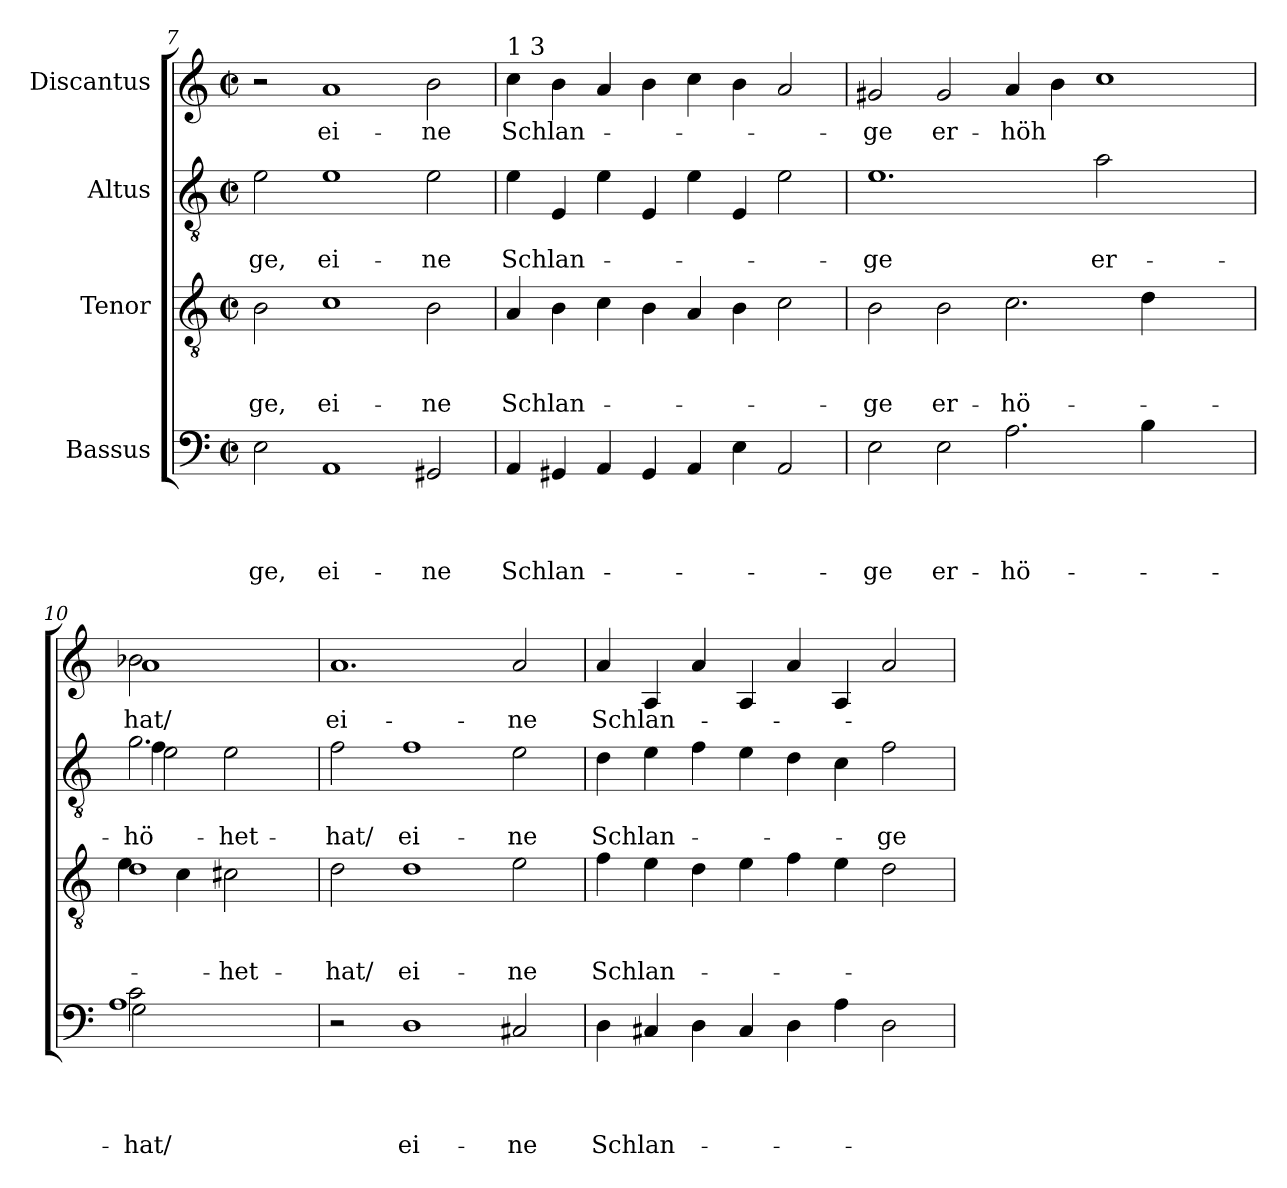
**kern	**text	**text	**text	**text	**kern	**text	**text	**text	**kern	**text	**text	**kern	**text
*part4	*part4	*part4	*part4	*part4	*part3	*part3	*part3	*part3	*part2	*part2	*part2	*part1	*part1
*staff4	*staff4	*staff4	*staff4	*staff4	*staff3	*staff3	*staff3	*staff3	*staff2	*staff2	*staff2	*staff1	*staff1
*I"Bassus	*	*	*	*	*I"Tenor	*	*	*	*I"Altus	*	*	*I"Discantus	*
*clefF4	*	*	*	*	*clefGv2	*	*	*	*clefGv2	*	*	*clefG2	*
*k[]	*	*	*	*	*k[]	*	*	*	*k[]	*	*	*k[]	*
*C:	*	*	*	*	*C:	*	*	*	*C:	*	*	*C:	*
*M2/2	*	*	*	*	*M2/2	*	*	*	*M2/2	*	*	*M2/2	*
*met(c|)	*	*	*	*	*met(c|)	*	*	*	*met(c|)	*	*	*met(c|)	*
=7	=7	=7	=7	=7	=7	=7	=7	=7	=7	=7	=7	=7	=7
!	!	!	!	!LO:LY:b	!	!	!	!LO:LY:b	!	!	!LO:LY:b	!	!
2E\	.	.	.	-ge,	2B\	.	.	-ge,	2e\	.	-ge,	2r	.
!	!	!	!	!LO:LY:b	!	!	!	!LO:LY:b	!	!	!LO:LY:b	!	!LO:LY:b
1AA	.	.	.	ei-	1c	.	.	ei-	1e	.	ei-	1a	ei-
!	!	!	!	!LO:LY:b	!	!	!	!LO:LY:b	!	!	!LO:LY:b	!	!LO:LY:b
2GG#X/	.	.	.	-ne	2B\	.	.	-ne	2e\	.	-ne	2b\	-ne
!!LO:LB:g=z
=8	=8	=8	=8	=8	=8	=8	=8	=8	=8	=8	=8	=8	=8
!	!	!	!	!	!	!	!	!	!	!	!	!LO:TX:a:t=1 3	!
!	!	!	!	!LO:LY:b	!	!	!	!LO:LY:b	!	!	!LO:LY:b	!	!LO:LY:b
4AA/	.	.	.	Schlan-	4A/	.	.	Schlan-	4e\	.	Schlan-	4cc\	Schlan-
4GG#X/	.	.	.	.	4B\	.	.	.	4E/	.	.	4b\	.
4AA/	.	.	.	.	4c\	.	.	.	4e\	.	.	4a/	.
4GG#/	.	.	.	.	4B\	.	.	.	4E/	.	.	4b\	.
4AA/	.	.	.	.	4A/	.	.	.	4e\	.	.	4cc\	.
4E\	.	.	.	.	4B\	.	.	.	4E/	.	.	4b\	.
2AA/	.	.	.	.	2c\	.	.	.	2e\	.	.	2a/	.
=9	=9	=9	=9	=9	=9	=9	=9	=9	=9	=9	=9	=9	=9
!	!	!	!	!LO:LY:b	!	!	!	!LO:LY:b	!	!	!LO:LY:b	!	!LO:LY:b
2E\	.	.	.	-ge	2B\	.	.	-ge	1.e	.	-ge	2g#X/	-ge
!	!	!	!	!LO:LY:b	!	!	!	!LO:LY:b	!	!	!	!	!LO:LY:b
2E\	.	.	.	er-	2B\	.	.	er-	.	.	.	2g#/	er-
!	!	!	!	!LO:LY:b	!	!	!	!LO:LY:b	!	!	!	!	!LO:LY:b
2.A\	.	.	.	-hö-	2.c\	.	.	-hö-	.	.	.	4a/	-höh
.	.	.	.	.	.	.	.	.	.	.	.	4b\	.
!	!	!	!	!	!	!	!	!	!	!	!LO:LY:b	!	!
.	.	.	.	.	.	.	.	.	2a\	.	er-	1cc	.
4B\	.	.	.	.	4d\	.	.	.	.	.	.	.	.
2ryy	.	.	.	.	2ryy	.	.	.	2ryy	.	.	.	.
=10	=10	=10	=10	=10	=10	=10	=10	=10	=10	=10	=10	=10	=10
*^	*	*	*	*	*	*	*	*	*	*	*	*	*
!	!	!	!	!	!LO:LY:b	!	!	!	!	!	!	!	!	!
*	*^	*	*	*	*	*	*	*	*	*	*	*	*	*
!	!	!	!	!	!	!LO:LY:b	!	!	!	!	!	!	!LO:LY:b	!	!LO:LY:b
*	*	*	*	*	*	*	*^	*	*	*	*^	*	*	*^	*
*	*	*	*	*	*	*	*	*	*	*	*	*	*^	*	*	*	*	*
!	!	!	!	!	!	!	!	!	!	!	!	!	!	!	!	!	!	!	!LO:LY:b
2c\	2G\	1A	.	.	.	hat/	1d	4e\	.	.	.	2.g\	4f\	2e\	.	-hö-	2b-X\	1a	hat/
.	.	.	.	.	.	.	.	4c\	.	.	.	.	2.ryy	.	.	.	.	.	.
!	!	!	!	!	!	!	!	!	!	!	!LO:LY:b	!	!	!	!	!LO:LY:b	!	!	!
2ryy	2ryy	.	.	.	.	.	.	2c#X\	.	.	-het	.	.	2e\	.	-het	2ryy	.	.
.	.	.	.	.	.	.	.	.	.	.	.	4ryy	.	.	.	.	.	.	.
*v	*v	*v	*	*	*	*	*	*	*	*	*	*v	*v	*v	*	*	*v	*v	*
*	*	*	*	*	*v	*v	*	*	*	*	*	*	*	*
=11	=11	=11	=11	=11	=11	=11	=11	=11	=11	=11	=11	=11	=11
!	!	!	!	!	!	!	!	!LO:LY:b	!	!	!LO:LY:b	!	!LO:LY:b
2r	.	.	.	.	2d\	.	.	hat/	2f\	.	hat/	1.a	ei-
!	!	!	!	!LO:LY:b	!	!	!	!LO:LY:b	!	!	!LO:LY:b	!	!
1D	.	.	.	ei-	1d	.	.	ei-	1f	.	ei-	.	.
!	!	!	!	!LO:LY:b	!	!	!	!LO:LY:b	!	!	!LO:LY:b	!	!LO:LY:b
2C#X/	.	.	.	-ne	2e\	.	.	-ne	2e\	.	-ne	2a/	-ne
=12	=12	=12	=12	=12	=12	=12	=12	=12	=12	=12	=12	=12	=12
!	!	!	!	!LO:LY:b	!	!	!	!LO:LY:b	!	!	!LO:LY:b	!	!LO:LY:b
4D\	.	.	.	Schlan-	4f\	.	.	Schlan-	4d\	.	Schlan-	4a/	Schlan-
4C#X/	.	.	.	.	4e\	.	.	.	4e\	.	.	4A/	.
4D\	.	.	.	.	4d\	.	.	.	4f\	.	.	4a/	.
4C#/	.	.	.	.	4e\	.	.	.	4e\	.	.	4A/	.
4D\	.	.	.	.	4f\	.	.	.	4d\	.	.	4a/	.
4A\	.	.	.	.	4e\	.	.	.	4c\	.	.	4A/	.
!	!	!	!	!	!	!	!	!	!	!	!LO:LY:b	!	!
2D\	.	.	.	.	2d\	.	.	.	2f\	.	-ge	2a/	.
=	=	=	=	=	=	=	=	=	=	=	=	=	=
*-	*-	*-	*-	*-	*-	*-	*-	*-	*-	*-	*-	*-	*-
